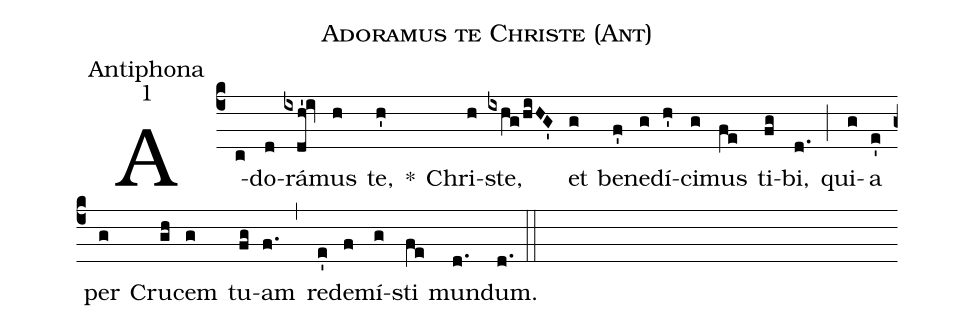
name:Adoramus te Christe (Ant);
office-part:Antiphona;
mode:1;
%%
(c4) A(c)do(d)rá(ixdh'!iv)mus(h) te,(h') *() Chri(h)ste,(ixhg/hiHG') et(g) be(f')ne(g)dí(h')ci(g)mus(fe) ti(fg)bi,(d.) (;) qui(g)a(e') per(g) Cru(gh)cem(g) tu(fg)am(f.) (,) red(e')e(f)mí(g)sti(fe) mun(d.)dum.(d.) (::)
